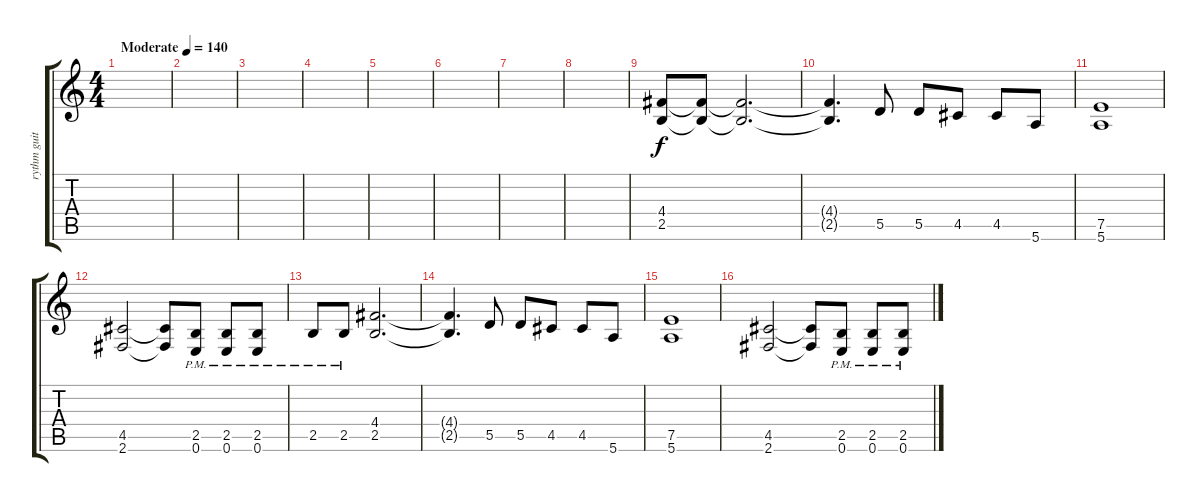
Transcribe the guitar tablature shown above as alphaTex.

\track ("rythm guitar" "rythm guit") {instrument distortionguitar}
\staff {score tabs}
\tuning (E4 B3 G3 D3 A2 E2) {hide}
\ts (4 4)
\tempo (140 "Moderate")
\clef g2
\ks c
|
|
|
|
|
|
|
|
(4.4 2.5).8 (4.4{t} 2.5{t}).8 (4.4{t} 2.5{t}).2{d} |
(4.4{t} 2.5{t}).4{d} 5.5.8 5.5.8 4.5.8 4.5.8 5.6.8 |
(7.5 5.6).1 |
(4.5 2.6).2 (4.5{t} 2.6{t}).8 (2.5 0.6{pm}).8 (2.5 0.6{pm}).8 (2.5 0.6{pm}).8 |
2.5{pm}.8 2.5{pm}.8 (4.4 2.5).2{d} |
(4.4{t} 2.5{t}).4{d} 5.5.8 5.5.8 4.5.8 4.5.8 5.6.8 |
(7.5 5.6).1 |
(4.5 2.6).2 (4.5{t} 2.6{t}).8 (2.5 0.6{pm}).8 (2.5 0.6{pm}).8 (2.5 0.6{pm}).8
